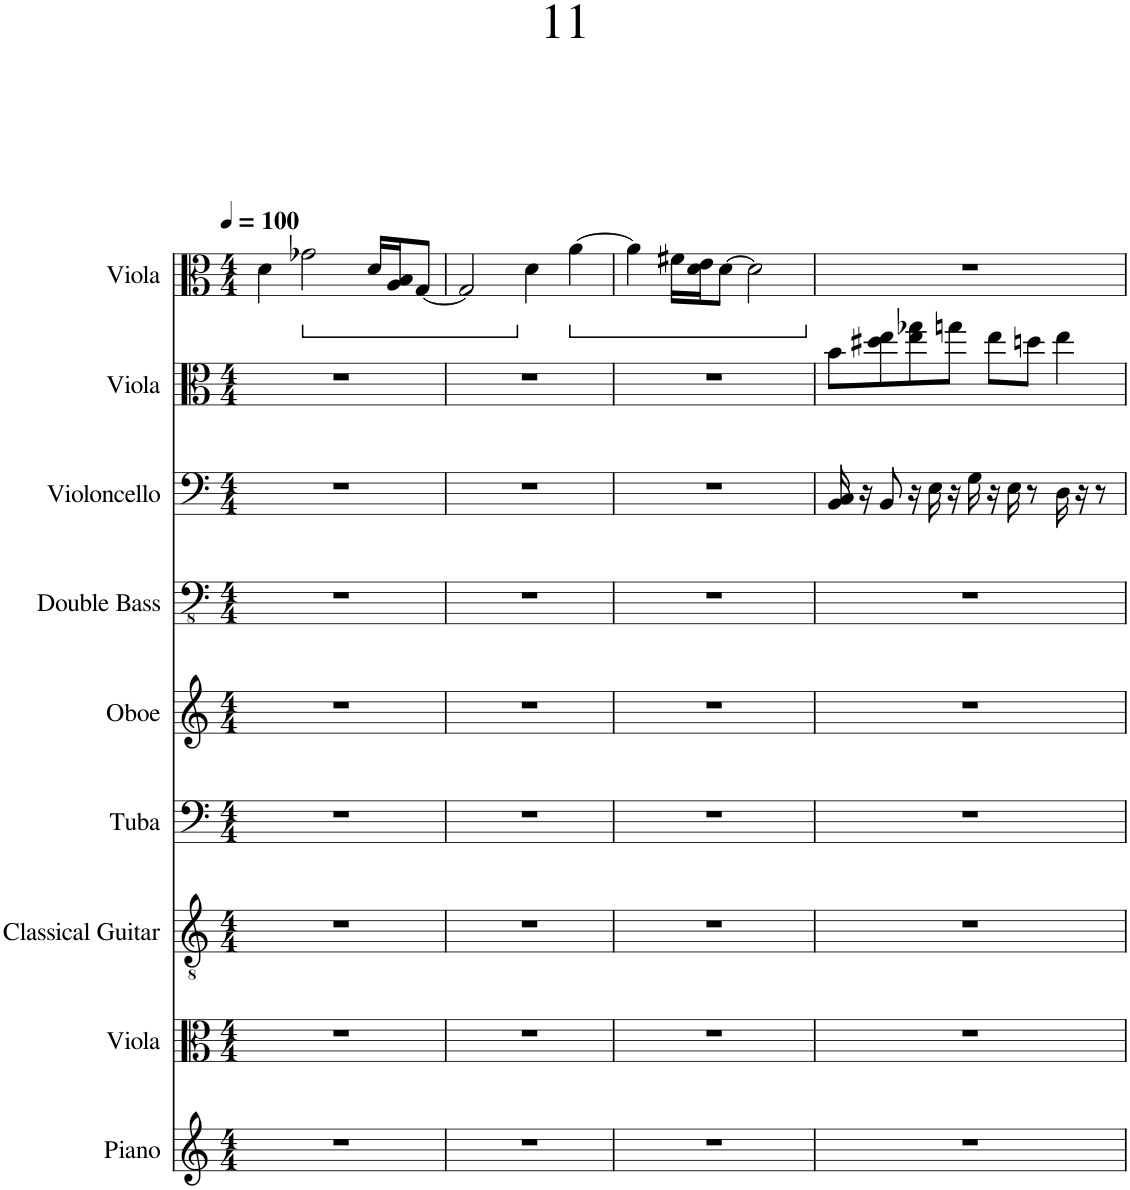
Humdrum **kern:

**kern	**kern	**kern	**kern	**kern	**kern	**kern	**kern	**kern
*part9	*part8	*part7	*part6	*part5	*part4	*part3	*part2	*part1
*staff9	*staff8	*staff7	*staff6	*staff5	*staff4	*staff3	*staff2	*staff1
*I"Piano	*I"Viola	*I"Classical Guitar	*I"Tuba	*I"Oboe	*I"Double Bass	*I"Violoncello	*I"Viola	*I"Viola
*I'Pno.	*I'Vla.	*I'Guit.	*I'Tba.	*I'Ob.	*I'Db.	*I'Vc.	*I'Vla.	*I'Vla.
*clefG2	*clefC3	*clefGv2	*clefF4	*clefG2	*clefFv4	*clefF4	*clefC3	*clefC3
*	*	*	*	*	*Trd7c12	*	*	*
*k[]	*k[]	*k[]	*k[]	*k[]	*k[]	*k[]	*k[]	*k[]
*M4/4	*M4/4	*M4/4	*M4/4	*M4/4	*M4/4	*M4/4	*M4/4	*M4/4
*MM100	*MM100	*MM100	*MM100	*MM100	*MM100	*MM100	*MM100	*MM100
=1	=1	=1	=1	=1	=1	=1	=1	=1
1r	1r	1r	1r	1r	1r	1r	1r	4d\
*	*	*	*	*	*	*	*	*ped
.	.	.	.	.	.	.	.	2g-X\
.	.	.	.	.	.	.	.	16d/LL
.	.	.	.	.	.	.	.	16A/ 16B/J
.	.	.	.	.	.	.	.	[8G/J
=2	=2	=2	=2	=2	=2	=2	=2	=2
1r	1r	1r	1r	1r	1r	1r	1r	2G/]
*	*	*	*	*	*	*	*	*Xped
.	.	.	.	.	.	.	.	4d\
*	*	*	*	*	*	*	*	*ped
.	.	.	.	.	.	.	.	[4a\
=3	=3	=3	=3	=3	=3	=3	=3	=3
1r	1r	1r	1r	1r	1r	1r	1r	4a\]
.	.	.	.	.	.	.	.	16f#X\LL
.	.	.	.	.	.	.	.	16d\ 16e\J
.	.	.	.	.	.	.	.	[8d\J
.	.	.	.	.	.	.	.	2d\]
=4	=4	=4	=4	=4	=4	=4	=4	=4
*	*	*	*	*	*	*	*	*Xped
1r	1r	1r	1r	1r	1r	16BB/ 16C/	8b\L	1r
.	.	.	.	.	.	16r	.	.
.	.	.	.	.	.	8BB/	8dd#X\ 8ee\	.
.	.	.	.	.	.	16r	8ee\ 8gg-X\	.
.	.	.	.	.	.	16E\	.	.
.	.	.	.	.	.	16r	8ggn\J	.
.	.	.	.	.	.	16G\	.	.
.	.	.	.	.	.	16r	8ee\L	.
.	.	.	.	.	.	16E\	.	.
.	.	.	.	.	.	8r	8ddn\J	.
.	.	.	.	.	.	16D\	4ee\	.
.	.	.	.	.	.	16r	.	.
.	.	.	.	.	.	8r	.	.
=	=	=	=	=	=	=	=	=
*-	*-	*-	*-	*-	*-	*-	*-	*-
